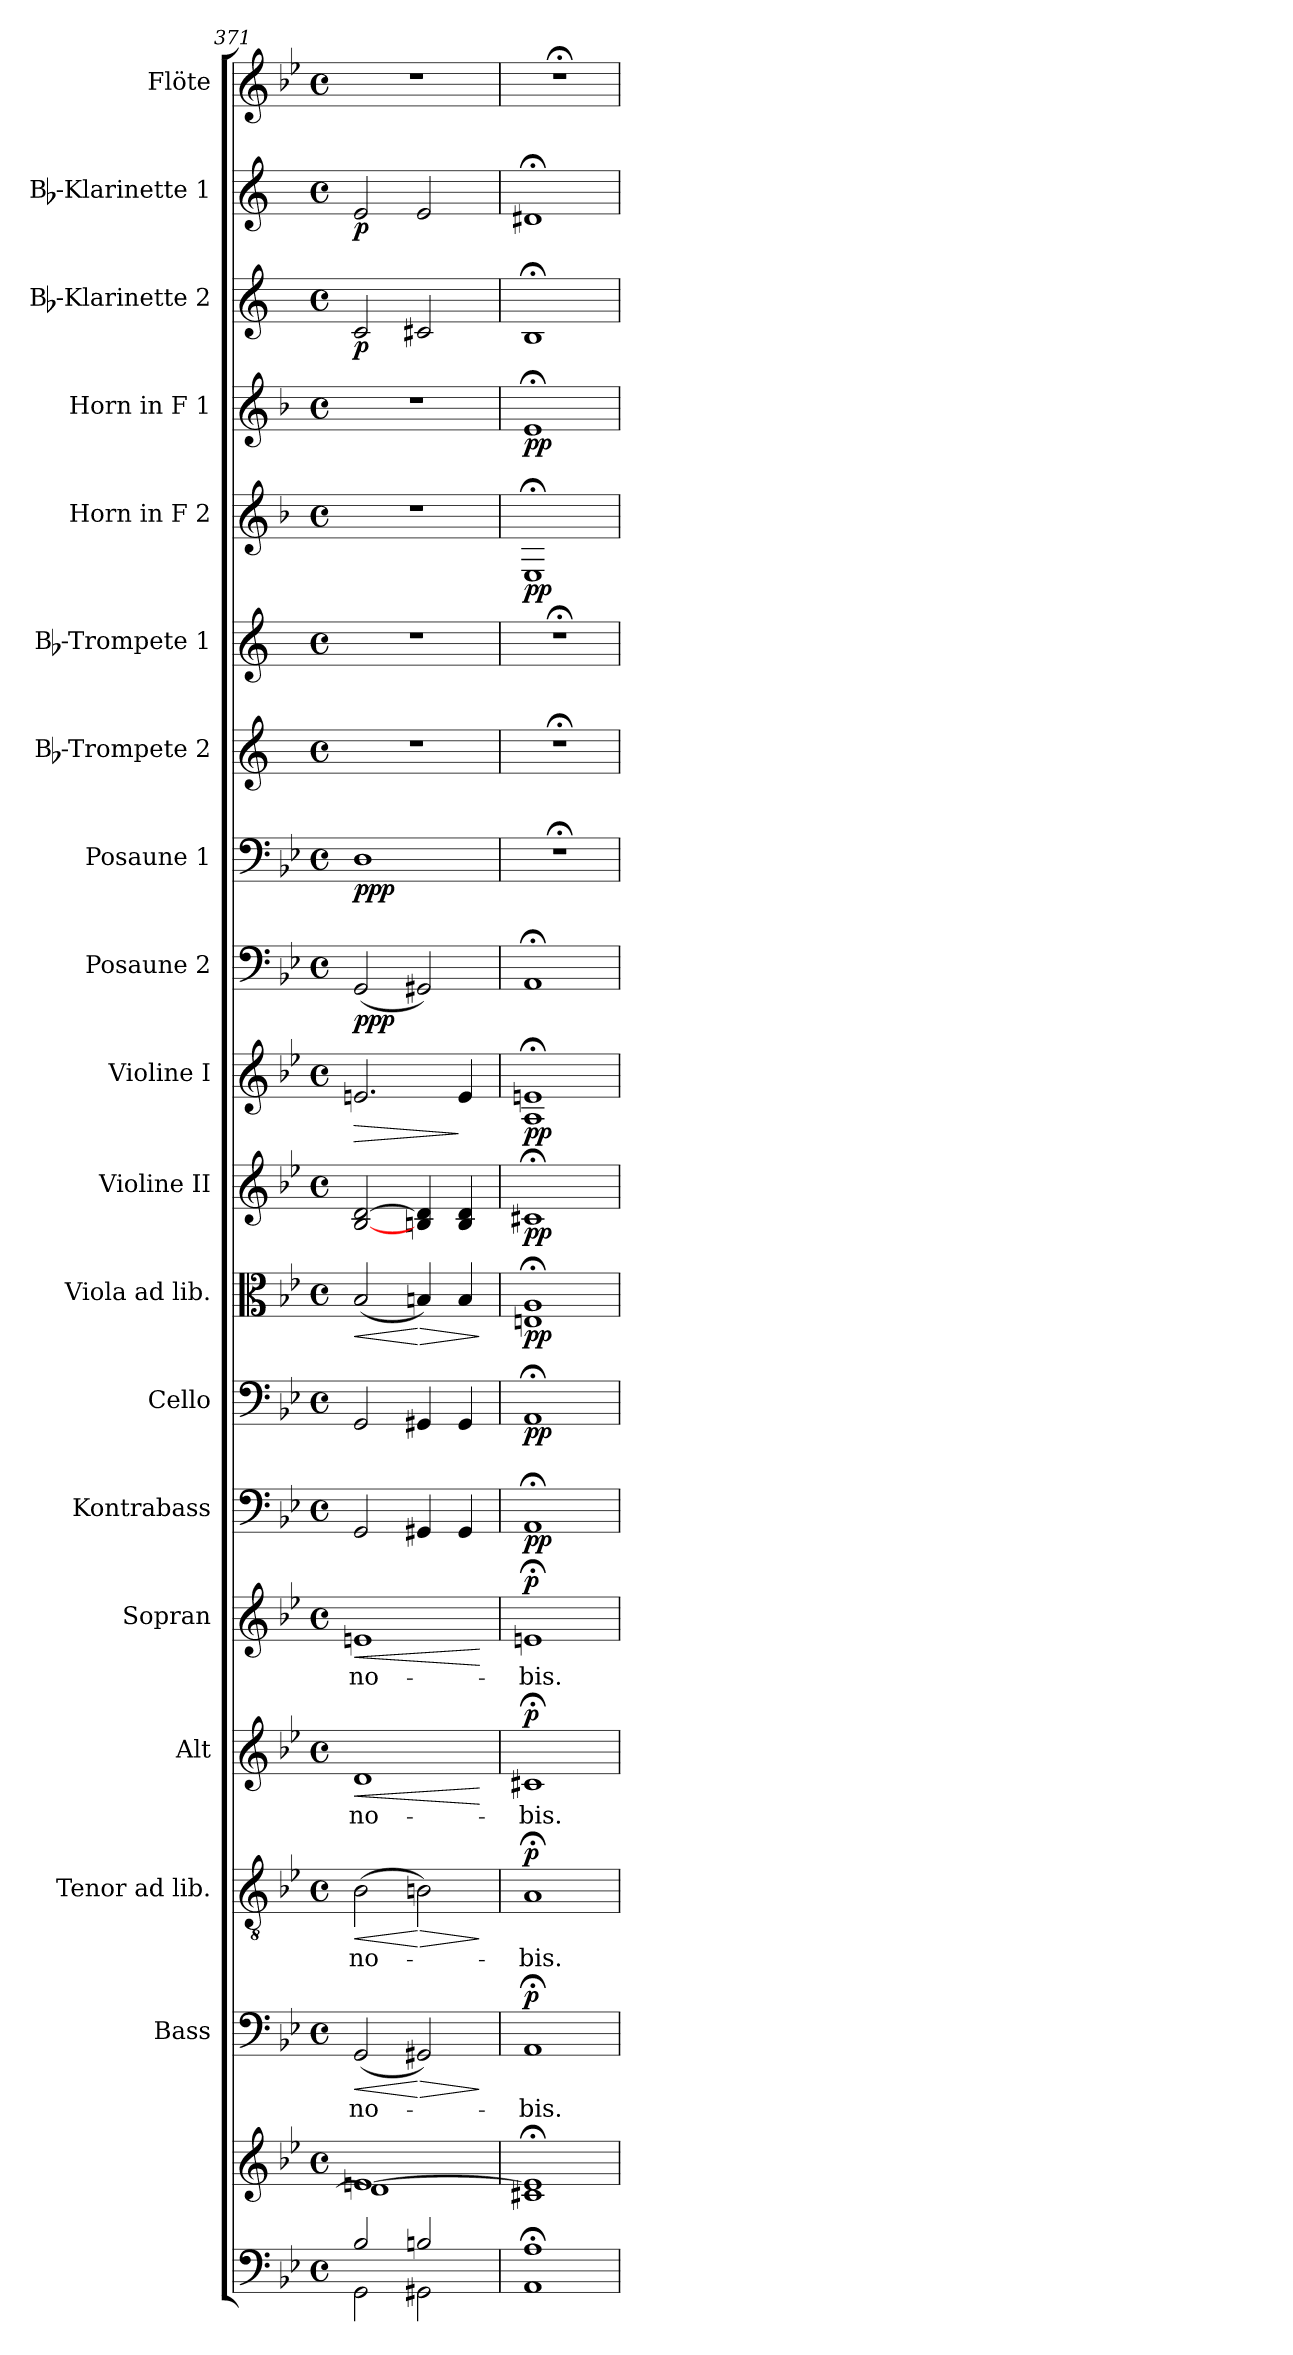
**kern	**kern	**kern	**text	**dynam	**kern	**text	**dynam	**kern	**text	**dynam	**kern	**text	**dynam	**kern	**dynam	**kern	**dynam	**kern	**dynam	**kern	**dynam	**kern	**dynam	**kern	**dynam	**kern	**dynam	**kern	**kern	**kern	**dynam	**kern	**dynam	**kern	**dynam	**kern	**dynam	**kern
*part19	*part19	*part18	*part18	*part18	*part17	*part17	*part17	*part16	*part16	*part16	*part15	*part15	*part15	*part14	*part14	*part13	*part13	*part12	*part12	*part11	*part11	*part10	*part10	*part9	*part9	*part8	*part8	*part7	*part6	*part5	*part5	*part4	*part4	*part3	*part3	*part2	*part2	*part1
*staff20	*staff19	*staff18	*staff18	*staff18	*staff17	*staff17	*staff17	*staff16	*staff16	*staff16	*staff15	*staff15	*staff15	*staff14	*staff14	*staff13	*staff13	*staff12	*staff12	*staff11	*staff11	*staff10	*staff10	*staff9	*staff9	*staff8	*staff8	*staff7	*staff6	*staff5	*staff5	*staff4	*staff4	*staff3	*staff3	*staff2	*staff2	*staff1
*	*	*I"Bass	*	*	*I"Tenor ad lib.	*	*	*I"Alt	*	*	*I"Sopran	*	*	*I"Kontrabass	*	*I"Cello	*	*I"Viola ad lib.	*	*I"Violine II	*	*I"Violine I	*	*I"Posaune 2	*	*I"Posaune 1	*	*I"Bb-Trompete 2	*I"Bb-Trompete 1	*I"Horn in F 2	*	*I"Horn in F 1	*	*I"Bb-Klarinette 2	*	*I"Bb-Klarinette 1	*	*I"Flöte
*	*	*I'B.	*	*	*I'T.	*	*	*I'A.	*	*	*I'S.	*	*	*I'Kb.	*	*	*	*I'Vla.	*	*I'Vl. II	*	*I'Vl. I	*	*I'Pos. 2	*	*I'Pos. 1	*	*I'Bb Trp. 2	*I'Bb Trp. 1	*	*	*	*	*I'Bb Kl. 2	*	*I'Bb Kl. 1	*	*I'Fl.
*clefF4	*clefG2	*clefF4	*	*	*clefGv2	*	*	*clefG2	*	*	*clefG2	*	*	*clefF4	*	*clefF4	*	*clefC3	*	*clefG2	*	*clefG2	*	*clefF4	*	*clefF4	*	*clefG2	*clefG2	*clefG2	*	*clefG2	*	*clefG2	*	*clefG2	*	*clefG2
*	*	*	*	*	*	*	*	*	*	*	*	*	*	*ITrd7c12	*	*	*	*	*	*	*	*	*	*	*	*	*	*ITrd1c2	*ITrd1c2	*ITrd4c7	*	*ITrd4c7	*	*ITrd1c2	*	*ITrd1c2	*	*
*k[b-e-]	*k[b-e-]	*k[b-e-]	*	*	*k[b-e-]	*	*	*k[b-e-]	*	*	*k[b-e-]	*	*	*k[b-e-]	*	*k[b-e-]	*	*k[b-e-]	*	*k[b-e-]	*	*k[b-e-]	*	*k[b-e-]	*	*k[b-e-]	*	*k[b-e-]	*k[b-e-]	*k[b-e-]	*	*k[b-e-]	*	*k[b-e-]	*	*k[b-e-]	*	*k[b-e-]
*B-:	*B-:	*B-:	*	*	*B-:	*	*	*B-:	*	*	*B-:	*	*	*B-:	*	*B-:	*	*B-:	*	*B-:	*	*B-:	*	*B-:	*	*B-:	*	*B-:	*B-:	*B-:	*	*B-:	*	*B-:	*	*B-:	*	*B-:
*M4/4	*M4/4	*M4/4	*	*	*M4/4	*	*	*M4/4	*	*	*M4/4	*	*	*M4/4	*	*M4/4	*	*M4/4	*	*M4/4	*	*M4/4	*	*M4/4	*	*M4/4	*	*M4/4	*M4/4	*M4/4	*	*M4/4	*	*M4/4	*	*M4/4	*	*M4/4
*met(c)	*met(c)	*met(c)	*	*	*met(c)	*	*	*met(c)	*	*	*met(c)	*	*	*met(c)	*	*met(c)	*	*met(c)	*	*met(c)	*	*met(c)	*	*met(c)	*	*met(c)	*	*met(c)	*met(c)	*met(c)	*	*met(c)	*	*met(c)	*	*met(c)	*	*met(c)
=371	=371	=371	=371	=371	=371	=371	=371	=371	=371	=371	=371	=371	=371	=371	=371	=371	=371	=371	=371	=371	=371	=371	=371	=371	=371	=371	=371	=371	=371	=371	=371	=371	=371	=371	=371	=371	=371	=371
*^	*^	*	*	*	*	*	*	*	*	*	*	*	*	*	*	*	*	*	*	*	*	*	*	*	*	*	*	*	*	*	*	*	*	*	*	*	*	*
!	!	!	!	!	!LO:LY:b	!LO:HP:b	!	!LO:LY:b	!LO:HP:b	!	!LO:LY:b	!LO:HP:b	!	!	!	!	!	!	!	!	!	!	!	!	!	!	!	!	!	!	!	!	!	!	!	!	!	!	!	!
!	!	!	!	!	!	!	!	!	!	!	!	!LO:HP:n=1:b	!	!LO:LY:b	!LO:HP:b	!	!	!	!	!	!	!	!	!	!	!	!	!	!	!	!	!	!	!	!	!	!	!	!	!
!	!	!	!	!	!	!	!	!	!	!	!	!	!	!	!LO:HP:n=1:b	!	!	!	!	!	!LO:HP:b	!	!	!	!LO:HP:b	!	!LO:DY:b	!	!LO:DY:b	!	!	!	!	!	!	!	!LO:DY:b	!	!LO:DY:b	!
2B-/	2GG\	[>1en	1d]	(<2GG/	no-	<	(>2B-\	no-	<	1d	no-	< >	1en	no-	< >	2GGG/	.	2GG/	.	(<2B-/	<	[2B-/ [2d/	.	2.en/	>	(<2GG/	ppp	1D	ppp	1r	1r	1r	.	1r	.	2B-/	p	2d/	p	1r
!	!	!	!	!	!	!LO:HP:n=1:b	!	!	!LO:HP:n=1:b	!	!	!	!	!	!	!	!	!	!	!	!LO:HP:n=1:b	!	!	!	!	!	!	!	!	!	!	!	!	!	!	!	!	!	!	!
2Bn/	2GG#X\	.	.	2GG#X/)	.	[ >	2Bn\)	.	[ >	.	.	.	.	.	.	4GGG#X/	.	4GG#X/	.	4Bn/)	[ >	4Bn/ 4d/]	.	.	.	2GG#X/)	.	.	.	.	.	.	.	.	.	2Bn/	.	2d/	.	.
.	.	.	.	.	.	.	.	.	.	.	.	.	.	.	.	4GGG#/	.	4GG#/	.	4B/	.	4B/ 4d/	.	4e/	]	.	.	.	.	.	.	.	.	.	.	.	.	.	.	.
*v	*v	*	*	*	*	*	*	*	*	*	*	*	*	*	*	*	*	*	*	*	*	*	*	*	*	*	*	*	*	*	*	*	*	*	*	*	*	*	*	*
*	*v	*v	*	*	*	*	*	*	*	*	*	*	*	*	*	*	*	*	*	*	*	*	*	*	*	*	*	*	*	*	*	*	*	*	*	*	*	*	*
.	.	.	.	]	.	.	]	.	.	[	.	.	[	.	.	.	.	.	]	.	.	.	.	.	.	.	.	.	.	.	.	.	.	.	.	.	.	.
=372	=372	=372	=372	=372	=372	=372	=372	=372	=372	=372	=372	=372	=372	=372	=372	=372	=372	=372	=372	=372	=372	=372	=372	=372	=372	=372	=372	=372	=372	=372	=372	=372	=372	=372	=372	=372	=372	=372
*^	*^	*	*	*	*	*	*	*	*	*	*	*	*	*	*	*	*	*	*	*	*	*	*	*	*	*	*	*	*	*	*	*	*	*	*	*	*	*
!	!	!	!	!	!LO:LY:b	!LO:DY:a	!	!LO:LY:b	!LO:DY:a	!	!LO:LY:b	!LO:DY:a	!	!LO:LY:b	!LO:DY:a	!	!LO:DY:b	!	!LO:DY:b	!	!LO:DY:b	!	!LO:DY:b	!	!LO:DY:b	!	!	!	!	!	!	!	!LO:DY:b	!	!LO:DY:b	!	!	!	!	!
1A;	1AA	1e;<]	1c#X	1AA;<	-bis.	p	1A;<	-bis.	p	1c#X;<	-bis.	p	1en;<	-bis.	p	1AAA;<	pp	1AA;<	pp	1En;< 1A;<	pp	1c#X;<	pp	1A;< 1en;<	pp	1AA;<	.	1r;<	.	1r;<	1r;<	1AA;<	pp	1A;<	pp	1A;<	.	1c#X;<	.	1r;<
*v	*v	*	*	*	*	*	*	*	*	*	*	*	*	*	*	*	*	*	*	*	*	*	*	*	*	*	*	*	*	*	*	*	*	*	*	*	*	*	*	*
*	*v	*v	*	*	*	*	*	*	*	*	*	*	*	*	*	*	*	*	*	*	*	*	*	*	*	*	*	*	*	*	*	*	*	*	*	*	*	*	*
.	.	.	.	.	.	.	.	.	.	]	.	.	]	.	.	.	.	.	.	.	.	.	.	.	.	.	.	.	.	.	.	.	.	.	.	.	.	.
=	=	=	=	=	=	=	=	=	=	=	=	=	=	=	=	=	=	=	=	=	=	=	=	=	=	=	=	=	=	=	=	=	=	=	=	=	=	=
*-	*-	*-	*-	*-	*-	*-	*-	*-	*-	*-	*-	*-	*-	*-	*-	*-	*-	*-	*-	*-	*-	*-	*-	*-	*-	*-	*-	*-	*-	*-	*-	*-	*-	*-	*-	*-	*-	*-
